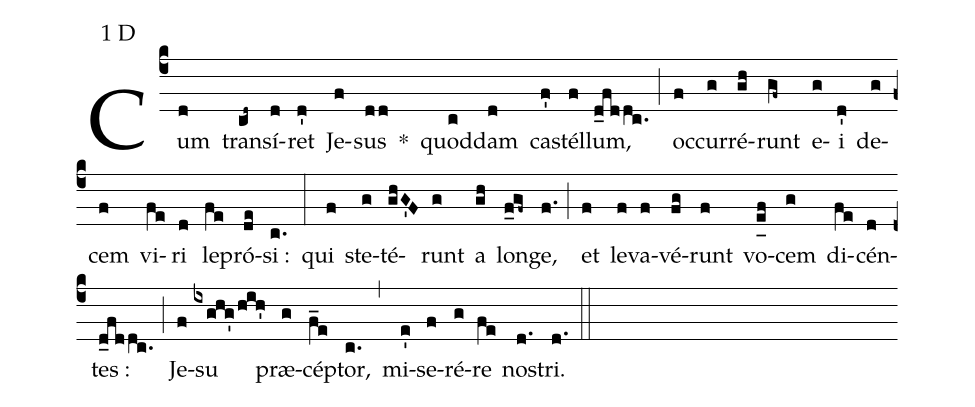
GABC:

mode:1 D;
%%
(c4) Cum(d) trans(cd~)í(d)ret(d') Je(f)sus(dd) *() quod(c)dam(d) ca(f')stél(f)lum,(d_fddc.) (;) oc(f)cur(g)ré(gh)runt(gf~) e(g)i(d') de(g)cem(f) vi(fe)ri(d) le(fe)pró(de)si :(c.) (:) qui(f) ste(g)té(ghG'F)runt(g) a(gh) lon(f_gf~)ge,(f.) (;) et(f) le(f)va(f)vé(fg)runt(f) vo(e_[uh:l]f)cem(g) di(fe)cén(d)tes :(d_fddc.) (;) Je(f)su(ixghg'/hih') præ(g)cé(f_e)ptor,(c.) (,) mi(e')se(f)ré(g)re(fe) no(d.)stri.(d.) (::)
